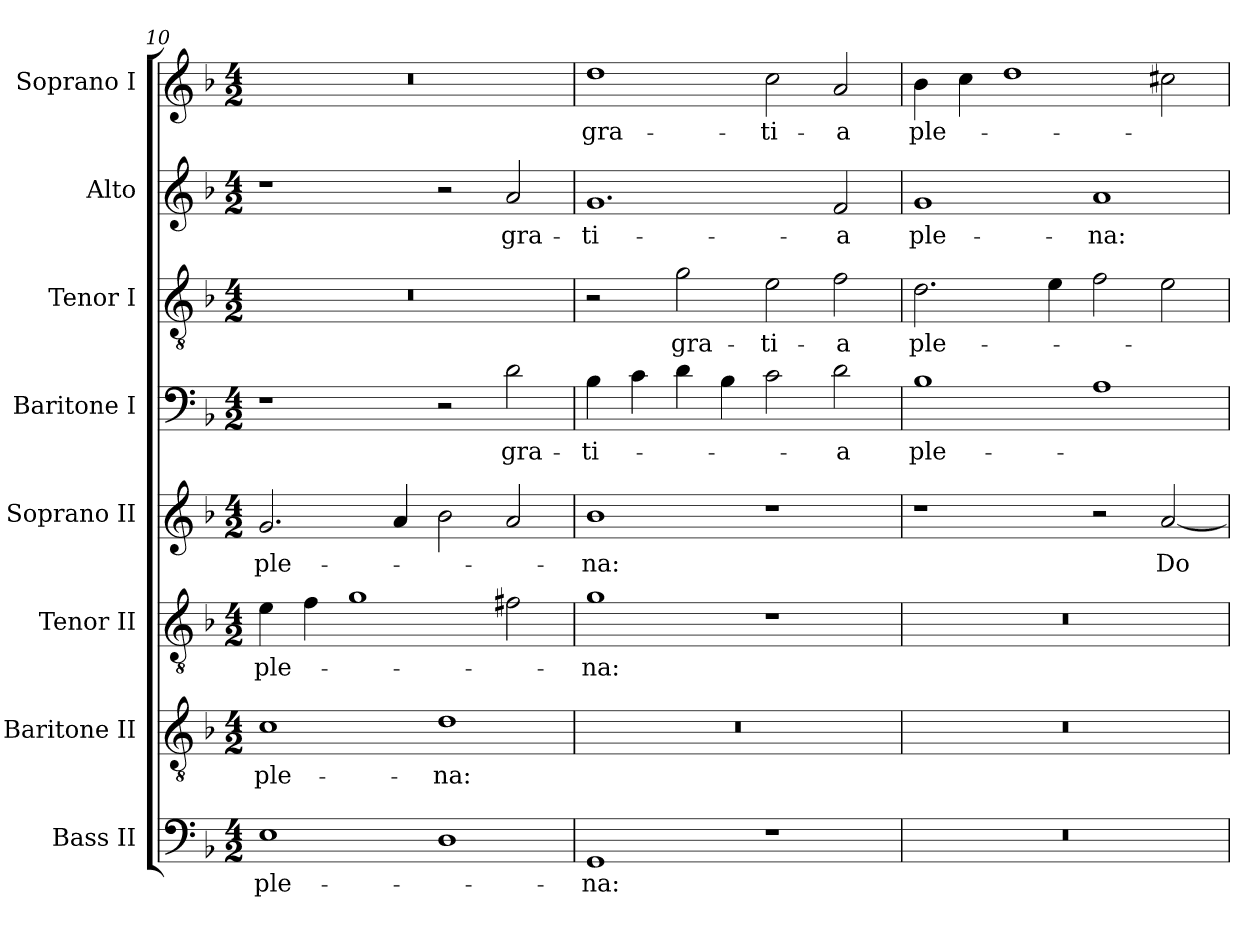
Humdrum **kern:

**kern	**text	**kern	**text	**kern	**text	**kern	**text	**kern	**text	**kern	**text	**kern	**text	**kern	**text
*part8	*part8	*part7	*part7	*part6	*part6	*part5	*part5	*part4	*part4	*part3	*part3	*part2	*part2	*part1	*part1
*staff8	*staff8	*staff7	*staff7	*staff6	*staff6	*staff5	*staff5	*staff4	*staff4	*staff3	*staff3	*staff2	*staff2	*staff1	*staff1
*I"Bass II	*	*I"Baritone II	*	*I"Tenor II	*	*I"Soprano II	*	*I"Baritone I	*	*I"Tenor I	*	*I"Alto	*	*I"Soprano I	*
*clefF4	*	*clefGv2	*	*clefGv2	*	*clefG2	*	*clefF4	*	*clefGv2	*	*clefG2	*	*clefG2	*
*	*	*ITrd14c24	*	*ITrd11c19	*	*	*	*ITrd9c15	*	*ITrd7c12	*	*	*	*ITrd7c12	*
*k[b-]	*	*k[b-]	*	*k[b-]	*	*k[b-]	*	*k[b-]	*	*k[b-]	*	*k[b-]	*	*k[b-]	*
*F:	*	*F:	*	*F:	*	*F:	*	*F:	*	*F:	*	*F:	*	*F:	*
*M4/2	*	*M4/2	*	*M4/2	*	*M4/2	*	*M4/2	*	*M4/2	*	*M4/2	*	*M4/2	*
=10	=10	=10	=10	=10	=10	=10	=10	=10	=10	=10	=10	=10	=10	=10	=10
!	!LO:LY:b:color=#000000	!	!	!	!	!	!	!	!	!	!	!	!	!	!
!	!	!	!LO:LY:b:color=#000000	!	!	!	!	!	!	!	!	!	!	!	!
!	!	!	!	!	!LO:LY:b:color=#000000	!	!	!	!	!	!	!	!	!	!
!	!	!	!	!	!	!	!LO:LY:b:color=#000000	!	!	!LO:N:vis=1	!	!	!	!LO:N:vis=1	!
1Ei	ple-	1CCi	ple-	4Ei\	ple-	2.gi/	ple-	1r	.	0r	.	1r	.	0r	.
.	.	.	.	4Fi\	.	.	.	.	.	.	.	.	.	.	.
.	.	.	.	1Gi	.	.	.	.	.	.	.	.	.	.	.
.	.	.	.	.	.	4ai/	.	.	.	.	.	.	.	.	.
!	!	!	!LO:LY:b:color=#000000	!	!	!	!	!	!	!	!	!	!	!	!
1Di	.	1DDi	-na:	.	.	2b-i\	.	2r	.	.	.	2r	.	.	.
!	!	!	!	!	!	!	!	!	!LO:LY:b:color=#000000	!	!	!	!	!	!
!	!	!	!	!	!	!	!	!	!	!	!	!	!LO:LY:b:color=#000000	!	!
.	.	.	.	2F#Xi\	.	2ai/	.	2Di\	gra-	.	.	2ai/	gra-	.	.
=11	=11	=11	=11	=11	=11	=11	=11	=11	=11	=11	=11	=11	=11	=11	=11
!	!LO:LY:b:color=#000000	!LO:N:vis=1	!	!	!	!	!	!	!	!	!	!	!	!	!
!	!	!	!	!	!LO:LY:b:color=#000000	!	!	!	!	!	!	!	!	!	!
!	!	!	!	!	!	!	!LO:LY:b:color=#000000	!	!	!	!	!	!	!	!
!	!	!	!	!	!	!	!	!	!LO:LY:b:color=#000000	!	!	!	!	!	!
!	!	!	!	!	!	!	!	!	!	!	!	!	!LO:LY:b:color=#000000	!	!
!	!	!	!	!	!	!	!	!	!	!	!	!	!	!	!LO:LY:b:color=#000000
1GGi	-na:	0r	.	1Gi	-na:	1b-i	-na:	4BB-i\	-ti-	2r	.	1.gi	-ti-	1di	gra-
.	.	.	.	.	.	.	.	4Ci\	.	.	.	.	.	.	.
!	!	!	!	!	!	!	!	!	!	!	!LO:LY:b:color=#000000	!	!	!	!
.	.	.	.	.	.	.	.	4Di\	.	2Gi\	gra-	.	.	.	.
.	.	.	.	.	.	.	.	4BB-i\	.	.	.	.	.	.	.
!	!	!	!	!	!	!	!	!	!	!	!LO:LY:b:color=#000000	!	!	!	!
!	!	!	!	!	!	!	!	!	!	!	!	!	!	!	!LO:LY:b:color=#000000
1r	.	.	.	1r	.	1r	.	2Ci\	.	2Ei\	-ti-	.	.	2ci\	-ti-
!	!	!	!	!	!	!	!	!	!LO:LY:b:color=#000000	!	!	!	!	!	!
!	!	!	!	!	!	!	!	!	!	!	!LO:LY:b:color=#000000	!	!	!	!
!	!	!	!	!	!	!	!	!	!	!	!	!	!LO:LY:b:color=#000000	!	!
!	!	!	!	!	!	!	!	!	!	!	!	!	!	!	!LO:LY:b:color=#000000
.	.	.	.	.	.	.	.	2Di\	-a	2Fi\	-a	2fi/	-a	2Ai/	-a
=12	=12	=12	=12	=12	=12	=12	=12	=12	=12	=12	=12	=12	=12	=12	=12
!LO:N:vis=1	!	!LO:N:vis=1	!	!LO:N:vis=1	!	!	!	!	!	!	!	!	!	!	!
!	!	!	!	!	!	!	!	!	!LO:LY:b:color=#000000	!	!	!	!	!	!
!	!	!	!	!	!	!	!	!	!	!	!LO:LY:b:color=#000000	!	!	!	!
!	!	!	!	!	!	!	!	!	!	!	!	!	!LO:LY:b:color=#000000	!	!
!	!	!	!	!	!	!	!	!	!	!	!	!	!	!	!LO:LY:b:color=#000000
0r	.	0r	.	0r	.	1r	.	1BB-i	ple-	2.Di\	ple-	1gi	ple-	4B-i\	ple-
.	.	.	.	.	.	.	.	.	.	.	.	.	.	4ci\	.
.	.	.	.	.	.	.	.	.	.	.	.	.	.	1di	.
.	.	.	.	.	.	.	.	.	.	4Ei\	.	.	.	.	.
!	!	!	!	!	!	!	!	!	!	!	!	!	!LO:LY:b:color=#000000	!	!
.	.	.	.	.	.	2r	.	1AAi	.	2Fi\	.	1ai	-na:	.	.
!	!	!	!	!	!	!	!LO:LY:b:color=#000000	!	!	!	!	!	!	!	!
.	.	.	.	.	.	[<2ai/	Do-	.	.	2Ei\	.	.	.	2c#Xi\	.
=	=	=	=	=	=	=	=	=	=	=	=	=	=	=	=
*-	*-	*-	*-	*-	*-	*-	*-	*-	*-	*-	*-	*-	*-	*-	*-
